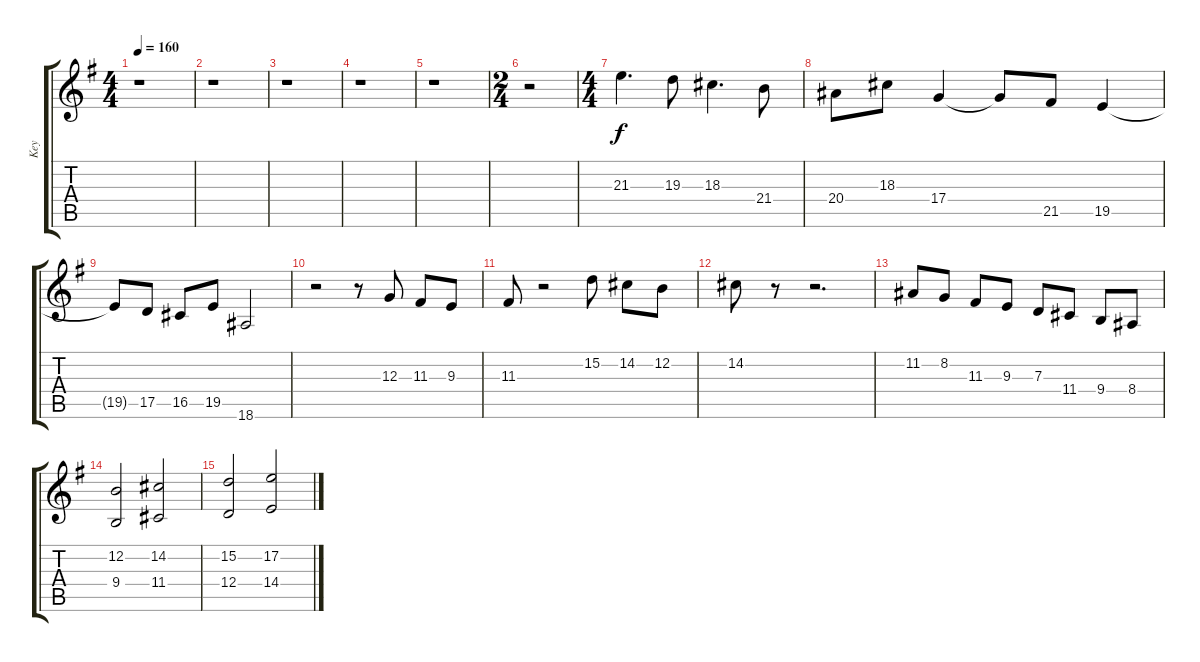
\track ("Key" "Key") {instrument stringensemble1}
\staff {score tabs}
\tuning (E4 B3 G3 D3 A2 E2) {hide}
\ts (4 4)
\tempo 160
\clef g2
\ks g
r.1{dy f} |
r.1 |
r.1 |
r.1 |
r.1 |
\ts (2 4)
r.2 |
\ts (4 4)
21.3.4{d} 19.3.8 18.3.4{d} 21.4.8 |
20.4.8 18.3.8 17.4.4 17.4{t}.8 21.5.8 19.5.4 |
19.5{t}.8 17.5.8 16.5.8 19.5.8 18.6.2 |
r.2 r.8 12.3.8 11.3.8 9.3.8 |
11.3.8 r.2 15.2.8 14.2.8 12.2.8 |
14.2.8 r.8 r.2{d} |
11.2.8 8.2.8 11.3.8 9.3.8 7.3.8 11.4.8 9.4.8 8.4.8 |
(12.2 9.4).2 (14.2 11.4).2 |
(15.2 12.4).2 (17.2 14.4).2
